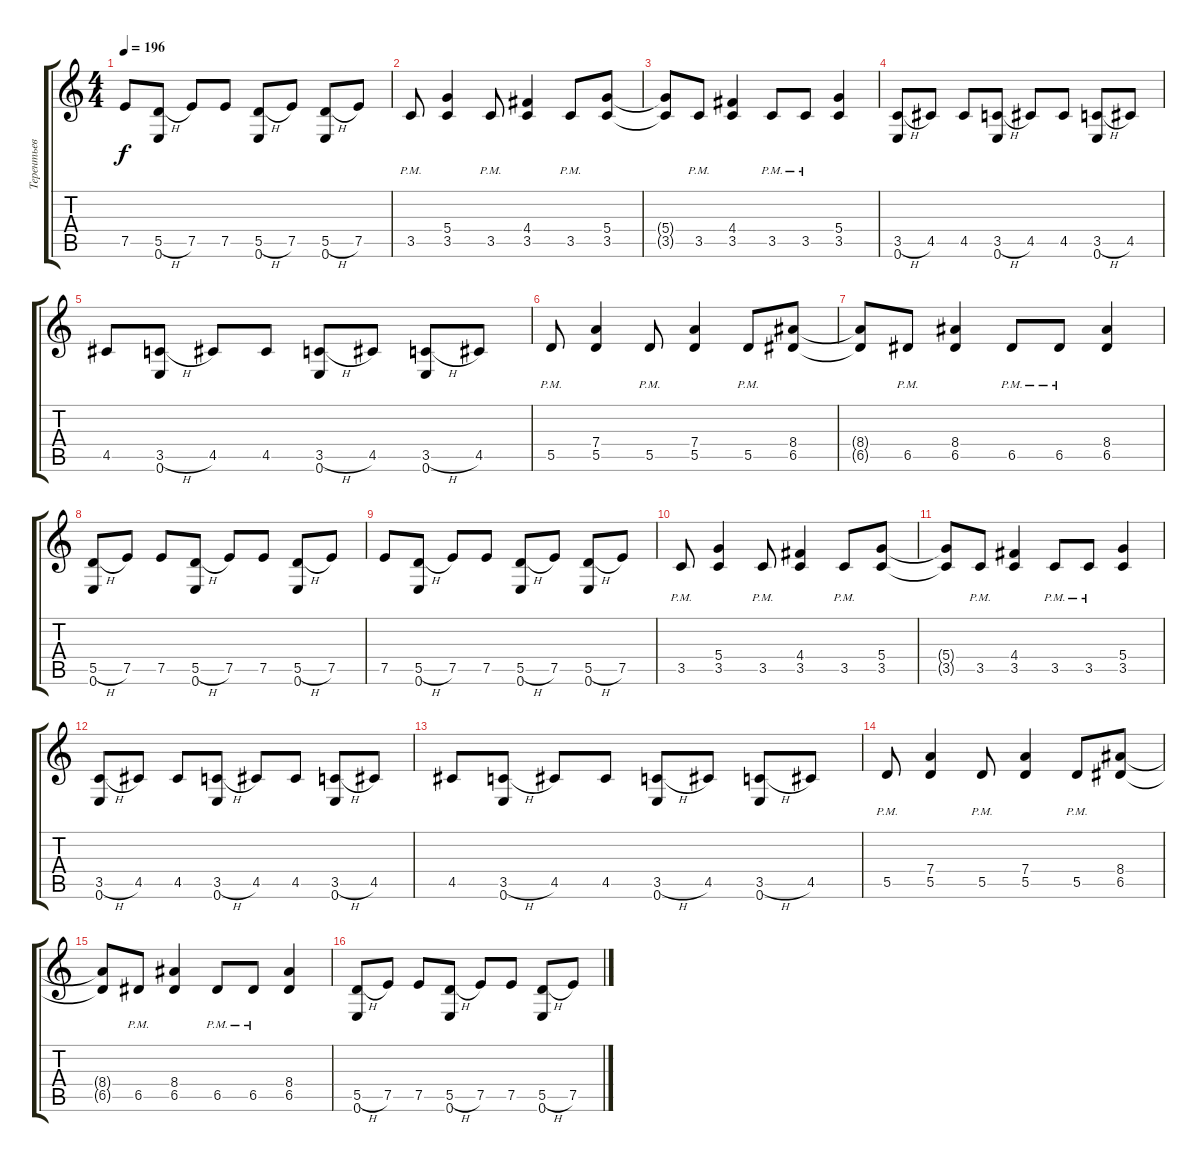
\track ("Терентьев" "Терентьев") {instrument overdrivenguitar}
\staff {score tabs}
\tuning (E4 B3 G3 D3 A2 E2) {hide}
\ts (4 4)
\tempo 196
\clef g2
\ks c
7.5.8{dy f} (5.5{h} 0.6).8 7.5.8 7.5.8 (5.5{h} 0.6).8 7.5.8 (5.5{h} 0.6).8 7.5.8 |
3.5{pm}.8 (5.4 3.5).4 3.5{pm}.8 (4.4 3.5).4 3.5{pm}.8 (5.4 3.5).8 |
(5.4{t} 3.5{t}).8 3.5{pm}.8 (4.4 3.5).4 3.5{pm}.8 3.5{pm}.8 (5.4 3.5).4 |
(3.5{h} 0.6).8 4.5.8 4.5.8 (3.5{h} 0.6).8 4.5.8 4.5.8 (3.5{h} 0.6).8 4.5.8 |
4.5.8 (3.5{h} 0.6).8 4.5.8 4.5.8 (3.5{h} 0.6).8 4.5.8 (3.5{h} 0.6).8 4.5.8 |
5.5{pm}.8 (7.4 5.5).4 5.5{pm}.8 (7.4 5.5).4 5.5{pm}.8 (8.4 6.5).8 |
(8.4{t} 6.5{t}).8 6.5{pm}.8 (8.4 6.5).4 6.5{pm}.8 6.5{pm}.8 (8.4 6.5).4 |
(5.5{h} 0.6).8 7.5.8 7.5.8 (5.5{h} 0.6).8 7.5.8 7.5.8 (5.5{h} 0.6).8 7.5.8 |
7.5.8 (5.5{h} 0.6).8 7.5.8 7.5.8 (5.5{h} 0.6).8 7.5.8 (5.5{h} 0.6).8 7.5.8 |
3.5{pm}.8 (5.4 3.5).4 3.5{pm}.8 (4.4 3.5).4 3.5{pm}.8 (5.4 3.5).8 |
(5.4{t} 3.5{t}).8 3.5{pm}.8 (4.4 3.5).4 3.5{pm}.8 3.5{pm}.8 (5.4 3.5).4 |
(3.5{h} 0.6).8 4.5.8 4.5.8 (3.5{h} 0.6).8 4.5.8 4.5.8 (3.5{h} 0.6).8 4.5.8 |
4.5.8 (3.5{h} 0.6).8 4.5.8 4.5.8 (3.5{h} 0.6).8 4.5.8 (3.5{h} 0.6).8 4.5.8 |
5.5{pm}.8 (7.4 5.5).4 5.5{pm}.8 (7.4 5.5).4 5.5{pm}.8 (8.4 6.5).8 |
(8.4{t} 6.5{t}).8 6.5{pm}.8 (8.4 6.5).4 6.5{pm}.8 6.5{pm}.8 (8.4 6.5).4 |
(5.5{h} 0.6).8 7.5.8 7.5.8 (5.5{h} 0.6).8 7.5.8 7.5.8 (5.5{h} 0.6).8 7.5.8
